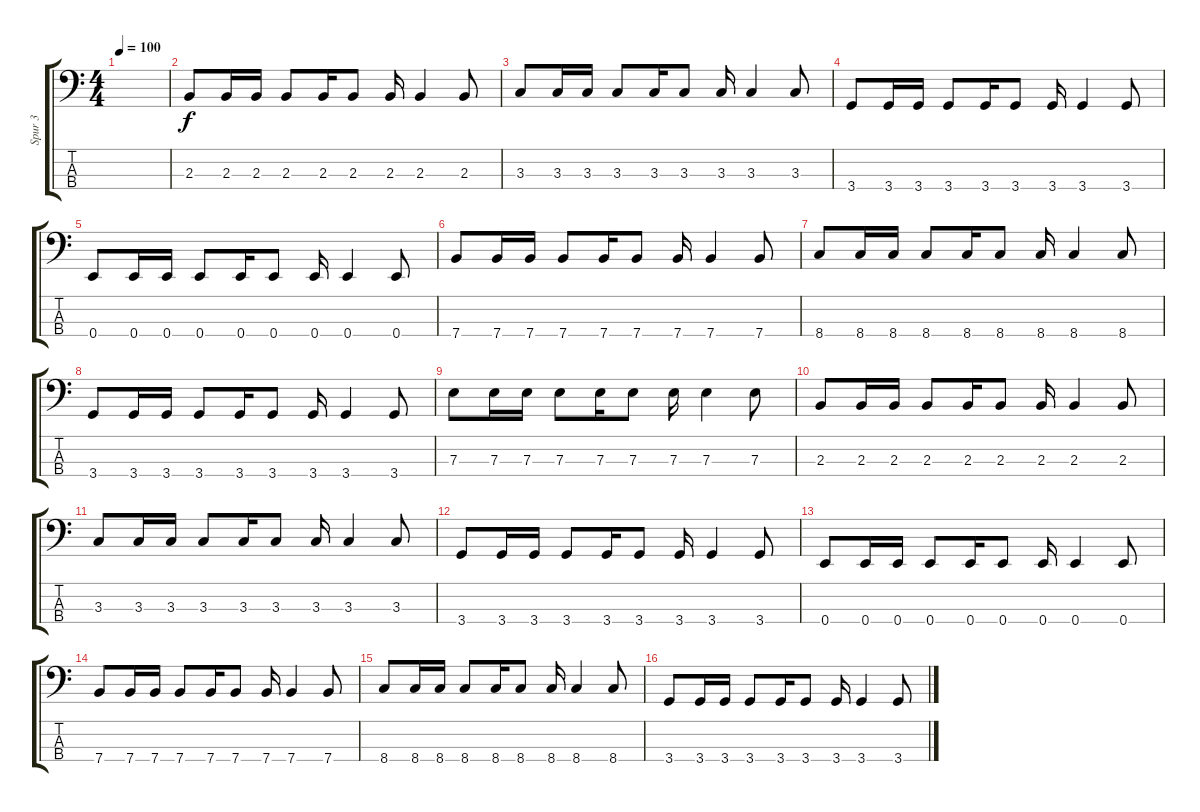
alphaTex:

\track ("Spur 3" "Spur 3") {instrument electricbasspick}
\staff {score tabs}
\tuning (G2 D2 A1 E1) {hide}
\ts (4 4)
\tempo 100
\clef f4
\ks c
|
2.3.8 2.3.16 2.3.16 2.3.8 2.3.16 2.3.8 2.3.16 2.3.4 2.3.8 |
3.3.8 3.3.16 3.3.16 3.3.8 3.3.16 3.3.8 3.3.16 3.3.4 3.3.8 |
3.4.8 3.4.16 3.4.16 3.4.8 3.4.16 3.4.8 3.4.16 3.4.4 3.4.8 |
0.4.8 0.4.16 0.4.16 0.4.8 0.4.16 0.4.8 0.4.16 0.4.4 0.4.8 |
7.4.8 7.4.16 7.4.16 7.4.8 7.4.16 7.4.8 7.4.16 7.4.4 7.4.8 |
8.4.8 8.4.16 8.4.16 8.4.8 8.4.16 8.4.8 8.4.16 8.4.4 8.4.8 |
3.4.8 3.4.16 3.4.16 3.4.8 3.4.16 3.4.8 3.4.16 3.4.4 3.4.8 |
7.3.8 7.3.16 7.3.16 7.3.8 7.3.16 7.3.8 7.3.16 7.3.4 7.3.8 |
2.3.8 2.3.16 2.3.16 2.3.8 2.3.16 2.3.8 2.3.16 2.3.4 2.3.8 |
3.3.8 3.3.16 3.3.16 3.3.8 3.3.16 3.3.8 3.3.16 3.3.4 3.3.8 |
3.4.8 3.4.16 3.4.16 3.4.8 3.4.16 3.4.8 3.4.16 3.4.4 3.4.8 |
0.4.8 0.4.16 0.4.16 0.4.8 0.4.16 0.4.8 0.4.16 0.4.4 0.4.8 |
7.4.8 7.4.16 7.4.16 7.4.8 7.4.16 7.4.8 7.4.16 7.4.4 7.4.8 |
8.4.8 8.4.16 8.4.16 8.4.8 8.4.16 8.4.8 8.4.16 8.4.4 8.4.8 |
3.4.8 3.4.16 3.4.16 3.4.8 3.4.16 3.4.8 3.4.16 3.4.4 3.4.8
